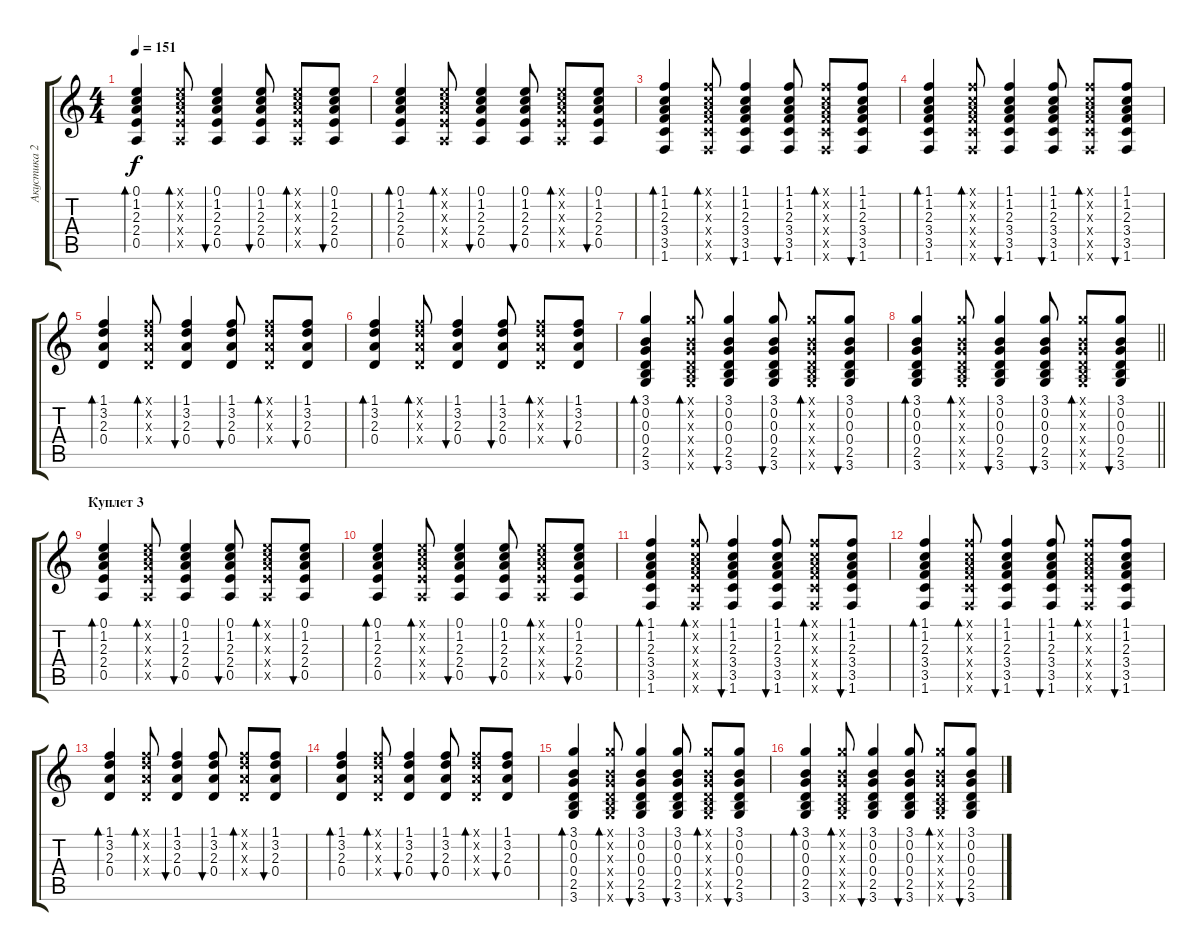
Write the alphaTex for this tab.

\track ("Акустика 2" "Акустика 2") {instrument acousticguitarsteel}
\staff {score tabs}
\tuning (E4 B3 G3 D3 A2 E2) {hide}
\ts (4 4)
\tempo 151
\clef g2
\ks c
(0.1 1.2 2.3 2.4 0.5).4{bd 60 dy f} (0.1{x} 1.2{x} 2.3{x} 2.4{x} 0.5{x}).8{bd 60} (0.1 1.2 2.3 2.4 0.5).4{bu 60} (0.1 1.2 2.3 2.4 0.5).8{bu 60} (0.1{x} 1.2{x} 2.3{x} 2.4{x} 0.5{x}).8{bd 60} (0.1 1.2 2.3 2.4 0.5).8{bu 60} |
(0.1 1.2 2.3 2.4 0.5).4{bd 60} (0.1{x} 1.2{x} 2.3{x} 2.4{x} 0.5{x}).8{bd 60} (0.1 1.2 2.3 2.4 0.5).4{bu 60} (0.1 1.2 2.3 2.4 0.5).8{bu 60} (0.1{x} 1.2{x} 2.3{x} 2.4{x} 0.5{x}).8{bd 60} (0.1 1.2 2.3 2.4 0.5).8{bu 60} |
(1.1 1.2 2.3 3.4 3.5 1.6).4{bd 60} (1.1{x} 1.2{x} 2.3{x} 3.4{x} 3.5{x} 1.6{x}).8{bd 60} (1.1 1.2 2.3 3.4 3.5 1.6).4{bu 60} (1.1 1.2 2.3 3.4 3.5 1.6).8{bu 60} (1.1{x} 1.2{x} 2.3{x} 3.4{x} 3.5{x} 1.6{x}).8{bd 60} (1.1 1.2 2.3 3.4 3.5 1.6).8{bu 60} |
(1.1 1.2 2.3 3.4 3.5 1.6).4{bd 60} (1.1{x} 1.2{x} 2.3{x} 3.4{x} 3.5{x} 1.6{x}).8{bd 60} (1.1 1.2 2.3 3.4 3.5 1.6).4{bu 60} (1.1 1.2 2.3 3.4 3.5 1.6).8{bu 60} (1.1{x} 1.2{x} 2.3{x} 3.4{x} 3.5{x} 1.6{x}).8{bd 60} (1.1 1.2 2.3 3.4 3.5 1.6).8{bu 60} |
(1.1 3.2 2.3 0.4).4{bd 60} (1.1{x} 3.2{x} 2.3{x} 0.4{x}).8{bd 60} (1.1 3.2 2.3 0.4).4{bu 60} (1.1 3.2 2.3 0.4).8{bu 60} (1.1{x} 3.2{x} 2.3{x} 0.4{x}).8{bd 60} (1.1 3.2 2.3 0.4).8{bu 60} |
(1.1 3.2 2.3 0.4).4{bd 60} (1.1{x} 3.2{x} 2.3{x} 0.4{x}).8{bd 60} (1.1 3.2 2.3 0.4).4{bu 60} (1.1 3.2 2.3 0.4).8{bu 60} (1.1{x} 3.2{x} 2.3{x} 0.4{x}).8{bd 60} (1.1 3.2 2.3 0.4).8{bu 60} |
(3.1 0.2 0.3 0.4 2.5 3.6).4{bd 60} (3.1{x} 0.2{x} 0.3{x} 0.4{x} 2.5{x} 3.6{x}).8{bd 60} (3.1 0.2 0.3 0.4 2.5 3.6).4{bu 60} (3.1 0.2 0.3 0.4 2.5 3.6).8{bu 60} (3.1{x} 0.2{x} 0.3{x} 0.4{x} 2.5{x} 3.6{x}).8{bd 60} (3.1 0.2 0.3 0.4 2.5 3.6).8{bu 60} |
\barLineRight lightlight
(3.1 0.2 0.3 0.4 2.5 3.6).4{bd 60} (3.1{x} 0.2{x} 0.3{x} 0.4{x} 2.5{x} 3.6{x}).8{bd 60} (3.1 0.2 0.3 0.4 2.5 3.6).4{bu 60} (3.1 0.2 0.3 0.4 2.5 3.6).8{bu 60} (3.1{x} 0.2{x} 0.3{x} 0.4{x} 2.5{x} 3.6{x}).8{bd 60} (3.1 0.2 0.3 0.4 2.5 3.6).8{bu 60} |
\section ("" "Куплет 3")
(0.1 1.2 2.3 2.4 0.5).4{bd 60} (0.1{x} 1.2{x} 2.3{x} 2.4{x} 0.5{x}).8{bd 60} (0.1 1.2 2.3 2.4 0.5).4{bu 60} (0.1 1.2 2.3 2.4 0.5).8{bu 60} (0.1{x} 1.2{x} 2.3{x} 2.4{x} 0.5{x}).8{bd 60} (0.1 1.2 2.3 2.4 0.5).8{bu 60} |
(0.1 1.2 2.3 2.4 0.5).4{bd 60} (0.1{x} 1.2{x} 2.3{x} 2.4{x} 0.5{x}).8{bd 60} (0.1 1.2 2.3 2.4 0.5).4{bu 60} (0.1 1.2 2.3 2.4 0.5).8{bu 60} (0.1{x} 1.2{x} 2.3{x} 2.4{x} 0.5{x}).8{bd 60} (0.1 1.2 2.3 2.4 0.5).8{bu 60} |
(1.1 1.2 2.3 3.4 3.5 1.6).4{bd 60} (1.1{x} 1.2{x} 2.3{x} 3.4{x} 3.5{x} 1.6{x}).8{bd 60} (1.1 1.2 2.3 3.4 3.5 1.6).4{bu 60} (1.1 1.2 2.3 3.4 3.5 1.6).8{bu 60} (1.1{x} 1.2{x} 2.3{x} 3.4{x} 3.5{x} 1.6{x}).8{bd 60} (1.1 1.2 2.3 3.4 3.5 1.6).8{bu 60} |
(1.1 1.2 2.3 3.4 3.5 1.6).4{bd 60} (1.1{x} 1.2{x} 2.3{x} 3.4{x} 3.5{x} 1.6{x}).8{bd 60} (1.1 1.2 2.3 3.4 3.5 1.6).4{bu 60} (1.1 1.2 2.3 3.4 3.5 1.6).8{bu 60} (1.1{x} 1.2{x} 2.3{x} 3.4{x} 3.5{x} 1.6{x}).8{bd 60} (1.1 1.2 2.3 3.4 3.5 1.6).8{bu 60} |
(1.1 3.2 2.3 0.4).4{bd 60} (1.1{x} 3.2{x} 2.3{x} 0.4{x}).8{bd 60} (1.1 3.2 2.3 0.4).4{bu 60} (1.1 3.2 2.3 0.4).8{bu 60} (1.1{x} 3.2{x} 2.3{x} 0.4{x}).8{bd 60} (1.1 3.2 2.3 0.4).8{bu 60} |
(1.1 3.2 2.3 0.4).4{bd 60} (1.1{x} 3.2{x} 2.3{x} 0.4{x}).8{bd 60} (1.1 3.2 2.3 0.4).4{bu 60} (1.1 3.2 2.3 0.4).8{bu 60} (1.1{x} 3.2{x} 2.3{x} 0.4{x}).8{bd 60} (1.1 3.2 2.3 0.4).8{bu 60} |
(3.1 0.2 0.3 0.4 2.5 3.6).4{bd 60} (3.1{x} 0.2{x} 0.3{x} 0.4{x} 2.5{x} 3.6{x}).8{bd 60} (3.1 0.2 0.3 0.4 2.5 3.6).4{bu 60} (3.1 0.2 0.3 0.4 2.5 3.6).8{bu 60} (3.1{x} 0.2{x} 0.3{x} 0.4{x} 2.5{x} 3.6{x}).8{bd 60} (3.1 0.2 0.3 0.4 2.5 3.6).8{bu 60} |
(3.1 0.2 0.3 0.4 2.5 3.6).4{bd 60} (3.1{x} 0.2{x} 0.3{x} 0.4{x} 2.5{x} 3.6{x}).8{bd 60} (3.1 0.2 0.3 0.4 2.5 3.6).4{bu 60} (3.1 0.2 0.3 0.4 2.5 3.6).8{bu 60} (3.1{x} 0.2{x} 0.3{x} 0.4{x} 2.5{x} 3.6{x}).8{bd 60} (3.1 0.2 0.3 0.4 2.5 3.6).8{bu 60}
